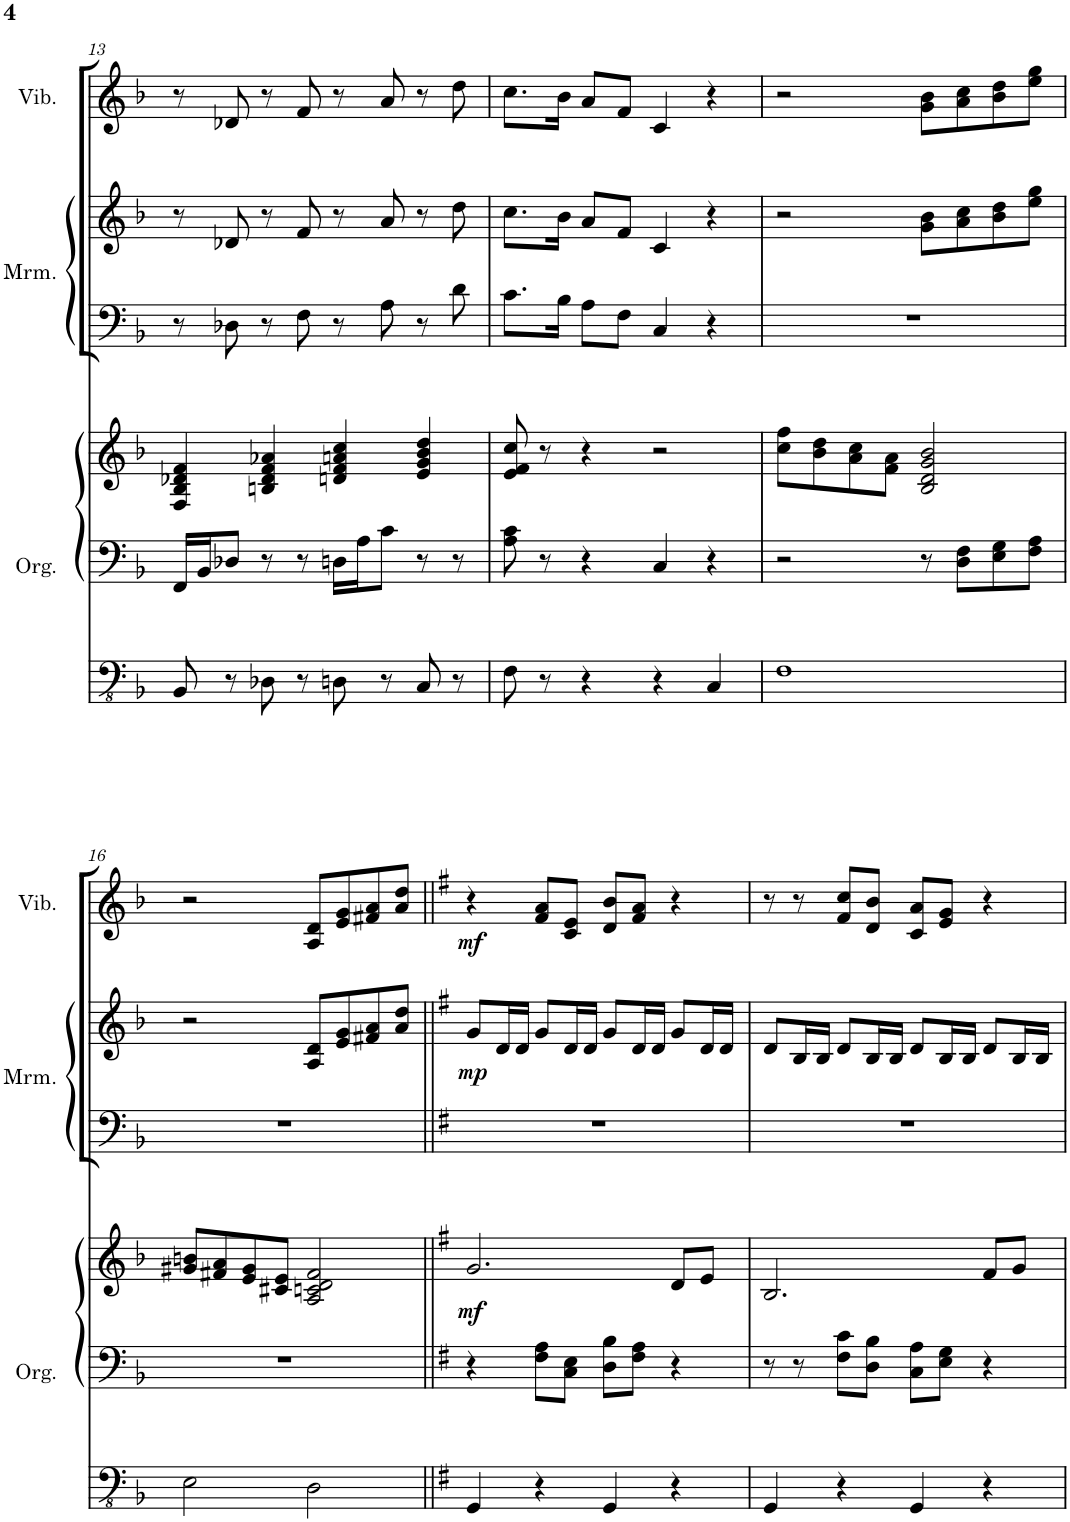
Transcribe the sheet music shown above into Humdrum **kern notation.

**kern	**kern	**kern	**dynam	**kern	**kern	**dynam	**kern	**dynam
*part3	*part3	*part3	*part3	*part2	*part2	*part2	*part1	*part1
*staff6	*staff5	*staff4	*staff4/5/6	*staff3	*staff2	*staff2/3	*staff1	*staff1
*I"Pipe Organ	*	*	*	*I"Marimba	*	*	*I"Vibraphone	*
*I'Org.	*	*	*	*I'Mrm.	*	*	*I'Vib.	*
!!LO:PB:g=z
*clefFv4	*clefF4	*clefG2	*	*clefF4	*clefG2	*	*clefG2	*
*k[b-]	*k[b-]	*k[b-]	*	*k[b-]	*k[b-]	*	*k[b-]	*
*M4/4	*M4/4	*M4/4	*	*M4/4	*M4/4	*	*M4/4	*
=13	=13	=13	=13	=13	=13	=13	=13	=13
8BBB-/	16FF/LL	4F/ 4B-/ 4d-X/ 4f/	.	8r	8r	.	8r	.
.	16BB-/J	.	.	.	.	.	.	.
8r	8D-X/J	.	.	8D-X\	8d-X/	.	8d-X/	.
8DD-X\	8r	4Bn/ 4d-/ 4f/ 4a-X/	.	8r	8r	.	8r	.
8r	8r	.	.	8F\	8f/	.	8f/	.
8DDn\	16Dn\LL	4dn/ 4f/ 4an/ 4cc/	.	8r	8r	.	8r	.
.	16A\J	.	.	.	.	.	.	.
8r	8c\J	.	.	8A\	8a/	.	8a/	.
8CC/	8r	4e/ 4g/ 4b-/ 4dd/	.	8r	8r	.	8r	.
8r	8r	.	.	8d\	8dd\	.	8dd\	.
=14	=14	=14	=14	=14	=14	=14	=14	=14
8FF\	8A\ 8c\	8e/ 8f/ 8cc/	.	8.c\L	8.cc\L	.	8.cc\L	.
8r	8r	8r	.	.	.	.	.	.
.	.	.	.	16B-\Jk	16b-\Jk	.	16b-\Jk	.
4r	4r	4r	.	8A\L	8a/L	.	8a/L	.
.	.	.	.	8F\J	8f/J	.	8f/J	.
4r	4C/	2r	.	4C/	4c/	.	4c/	.
4CC/	4r	.	.	4r	4r	.	4r	.
=15	=15	=15	=15	=15	=15	=15	=15	=15
1FF	2r	8cc\ 8ff\L	.	1r	2r	.	2r	.
.	.	8b-\ 8dd\	.	.	.	.	.	.
.	.	8a\ 8cc\	.	.	.	.	.	.
.	.	8f\ 8a\J	.	.	.	.	.	.
.	8r	2B-/ 2d/ 2g/ 2b-/	.	.	8g\ 8b-\L	.	8g\ 8b-\L	.
.	8D\ 8F\L	.	.	.	8a\ 8cc\	.	8a\ 8cc\	.
.	8E\ 8G\	.	.	.	8b-\ 8dd\	.	8b-\ 8dd\	.
.	8F\ 8A\J	.	.	.	8ee\ 8gg\J	.	8ee\ 8gg\J	.
!!LO:LB:g=z
=16	=16	=16	=16	=16	=16	=16	=16	=16
2EE\	1r	8g#X/ 8bn/L	.	1r	2r	.	2r	.
.	.	8f#X/ 8a/	.	.	.	.	.	.
.	.	8e/ 8g#/	.	.	.	.	.	.
.	.	8c#X/ 8e/J	.	.	.	.	.	.
2DD\	.	2A/ 2cn/ 2d/ 2f#/	.	.	8A/ 8d/L	.	8A/ 8d/L	.
.	.	.	.	.	8e/ 8g/	.	8e/ 8g/	.
.	.	.	.	.	8f#X/ 8a/	.	8f#X/ 8a/	.
.	.	.	.	.	8a/ 8dd/J	.	8a/ 8dd/J	.
=17||	=17||	=17||	=17||	=17||	=17||	=17||	=17||	=17||
*k[f#]	*k[f#]	*k[f#]	*	*k[f#]	*k[f#]	*	*k[f#]	*
!	!	!	!LO:DY:b	!	!	!LO:DY:b	!	!LO:DY:b
4GGG/	4r	2.g/	mf	1r	8g/L	mp	4r	mf
.	.	.	.	.	16d/L	.	.	.
.	.	.	.	.	16d/JJ	.	.	.
4r	8F#\ 8A\L	.	.	.	8g/L	.	8f#/ 8a/L	.
.	8C\ 8E\J	.	.	.	16d/L	.	8c/ 8e/J	.
.	.	.	.	.	16d/JJ	.	.	.
4GGG/	8D\ 8B\L	.	.	.	8g/L	.	8d/ 8b/L	.
.	8F#\ 8A\J	.	.	.	16d/L	.	8f#/ 8a/J	.
.	.	.	.	.	16d/JJ	.	.	.
4r	4r	8d/L	.	.	8g/L	.	4r	.
.	.	8e/J	.	.	16d/L	.	.	.
.	.	.	.	.	16d/JJ	.	.	.
=18	=18	=18	=18	=18	=18	=18	=18	=18
4GGG/	8r	2.B/	.	1r	8d/L	.	8r	.
.	8r	.	.	.	16B/L	.	8r	.
.	.	.	.	.	16B/JJ	.	.	.
4r	8F#\ 8c\L	.	.	.	8d/L	.	8f#/ 8cc/L	.
.	8D\ 8B\J	.	.	.	16B/L	.	8d/ 8b/J	.
.	.	.	.	.	16B/JJ	.	.	.
4GGG/	8C\ 8A\L	.	.	.	8d/L	.	8c/ 8a/L	.
.	8E\ 8G\J	.	.	.	16B/L	.	8e/ 8g/J	.
.	.	.	.	.	16B/JJ	.	.	.
4r	4r	8f#/L	.	.	8d/L	.	4r	.
.	.	8g/J	.	.	16B/L	.	.	.
.	.	.	.	.	16B/JJ	.	.	.
=	=	=	=	=	=	=	=	=
*-	*-	*-	*-	*-	*-	*-	*-	*-
